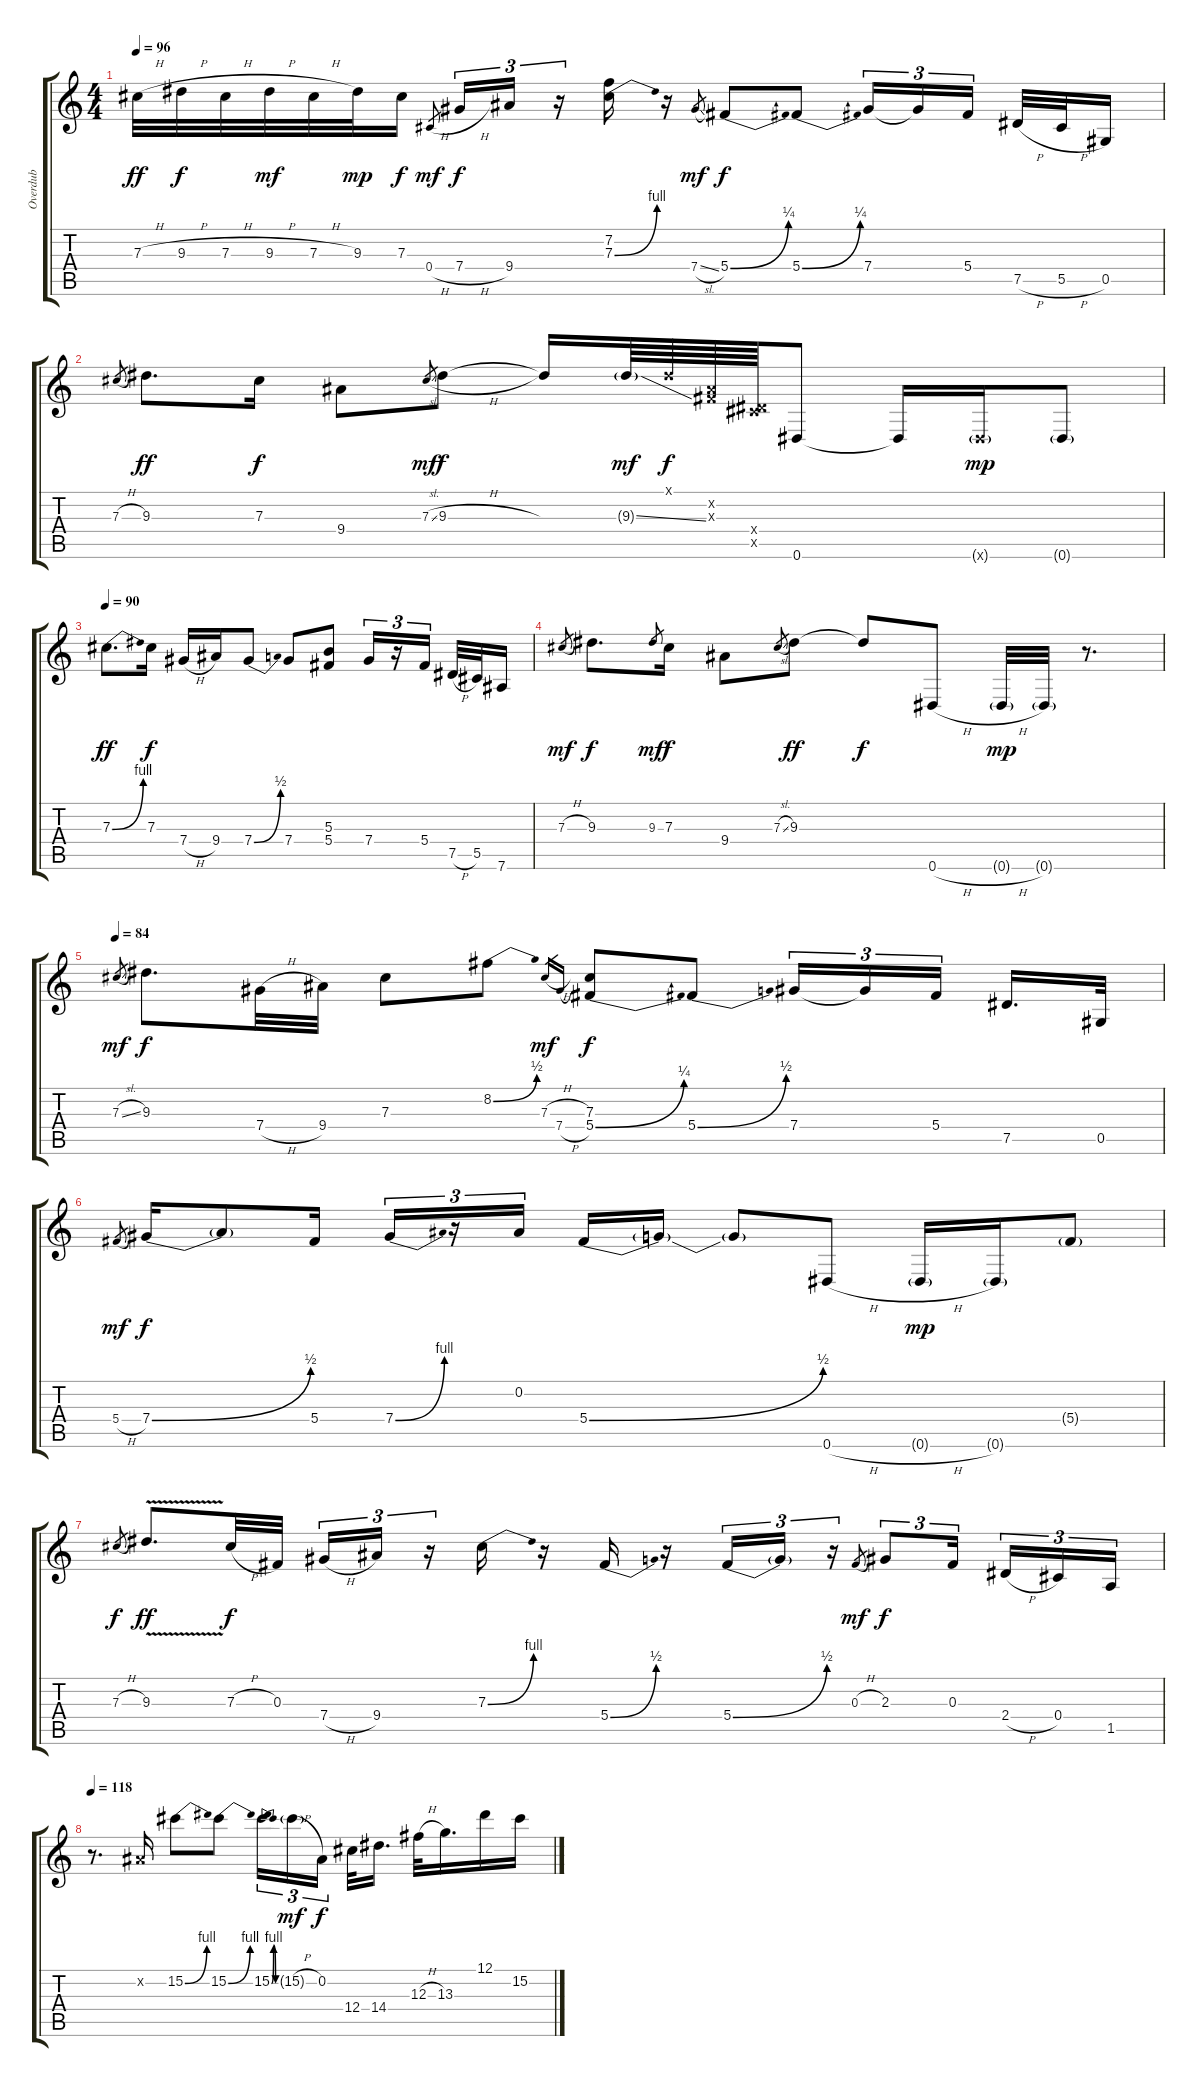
\track ("Overdub" "Overdub") {instrument fretlessbass}
\staff {score tabs}
\tuning (Eb4 Bb3 Gb3 Db3 Ab2 Eb2) {hide}
\ts (4 4)
\tempo 96
\clef g2
\ks c
7.3{h}.32{dy ff volume 10 instrument fretlessbass} 9.3{h}.32{dy f} 7.3{h}.32 9.3{h}.32{dy mf} 7.3{h}.32 9.3.32{dy mp} 7.3.16{dy f} 0.4{h}.8{gr dy mf} 7.4{h}.16{tu (3 2) dy f} 9.4.16{tu (3 2)} r.16{tu (3 2)} (7.2 7.3{be (bend 0 0 60 4)}).16{volume 12 instrument choiraahs} r.16 7.4{sl}.8{gr dy mf} 5.4{be (bend 0 0 60 1)}.8{dy f} 5.4{be (bend 0 0 60 1)}.8 7.4.16{tu (3 2)} 7.4{t}.16{tu (3 2)} 5.4.16{tu (3 2)} 7.5{h}.32 5.5{h}.32 0.5.16 |
7.3{h}.8{gr} 9.3.8{d dy ff volume 10 instrument fretlessbass} 7.3.16{dy f} 9.4.8{volume 12 instrument choiraahs} 7.3{sl}.8{gr dy mf} 9.3{h}.8{dy f volume 10 instrument fretlessbass} 9.3{t}.16 9.3{ss g}.64{dy mf} 0.1{x}.64{dy f} (0.2{x} 0.3{x}).64 (0.4{x} 7.5{x}).64 0.6.8{volume 12 instrument choiraahs} 0.6{t}.16{volume 10 instrument fretlessbass} 0.6{g x}.16{dy mp} 0.6{g}.8 |
\tempo 90
7.3{be (bend 0 0 60 4)}.8{d dy ff volume 10 instrument fretlessbass} 7.3.16{dy f} 7.4{h}.16 9.4.16 7.4{be (bend 0 0 60 2)}.8 7.4.8 (5.3 5.4).8 7.4.16{tu (3 2)} r.16{tu (3 2)} 5.4.16{tu (3 2)} 7.5{h}.32 5.5.32 7.6.16 |
7.3{h}.8{gr dy mf} 9.3.8{d dy f volume 12 instrument choiraahs} 9.3.8{gr dy mf} 7.3.16{dy f volume 10 instrument fretlessbass} 9.4.8{volume 12 instrument choiraahs} 7.3{sl}.8{gr} 9.3.8{dy ff} 9.3{t}.8{dy f volume 10 instrument fretlessbass} 0.6{h}.8{volume 12 instrument choiraahs} 0.6{h g}.32{dy mp volume 10 instrument fretlessbass} 0.6{g}.32{volume 12 instrument choiraahs} r.8{d} |
\tempo 84
7.3{sl}.8{gr dy mf} 9.3.8{d dy f volume 10 instrument fretlessbass} 7.4{h}.32{volume 12 instrument choiraahs} 9.4.32 7.3.8{volume 10 instrument fretlessbass} 8.2{be (bend 0 0 60 2)}.8{volume 12 instrument choiraahs} 7.3{h}.16{gr dy mf} 7.4{h}.16{gr} (7.3 5.4{be (bend 0 0 60 1)}).8{dy f volume 10 instrument fretlessbass} 5.4{be (bend 0 0 60 2)}.8{volume 10 instrument choiraahs} 7.4.16{tu (3 2)} 7.4{t}.16{tu (3 2)} 5.4.16{tu (3 2)} 7.5.16{d} 0.5.32 |
5.4{h}.8{gr dy mf} 7.4{be (bend 0 0 60 2)}.16{dy f} 7.4{t}.8 5.4.16{volume 10 instrument fretlessbass} 7.4{be (bend 0 0 60 4)}.16{tu (3 2)} r.16{tu (3 2)} 0.2.16{tu (3 2)} 5.4{be (bend 0 0 60 2)}.16 5.4{t}.16 5.4{t}.8 0.6{h}.8{volume 12 instrument choiraahs} 0.6{h g}.16{dy mp volume 10 instrument fretlessbass} 0.6{g}.16 5.4{g}.8{volume 12 instrument choiraahs} |
7.3{h}.8{gr dy f} 9.3{v}.8{d dy ff} 7.3{h}.32{dy f} 0.3.32 7.4{h}.16{tu (3 2)} 9.4.16{tu (3 2)} r.16{tu (3 2)} 7.3{be (bend 0 0 60 4)}.16 r.16 5.4{be (bend 0 0 60 2)}.16 r.16 5.4{be (bend 0 0 60 2)}.16{tu (3 2)} 5.4{t}.16{tu (3 2)} r.16{tu (3 2)} 0.3{h}.8{gr dy mf} 2.3.8{tu (3 2) dy f} 0.3.16{tu (3 2)} 2.4{h}.16{tu (3 2)} 0.4.16{tu (3 2)} 1.5.16{tu (3 2)} |
\tempo 118
r.8{d} 0.2{x}.16 15.2{be (bend 0 0 60 4)}.8 15.2{be (bend 0 0 60 4)}.8 15.2{be (bendrelease 0 0 15 4 30 4 60 0)}.16{tu (3 2)} 15.2{h g}.16{tu (3 2) dy mf} 0.2.16{tu (3 2) dy f} 12.4.32 14.4.16{d} 12.3{h}.32 13.3.16{d} 12.1.16 15.2.16
